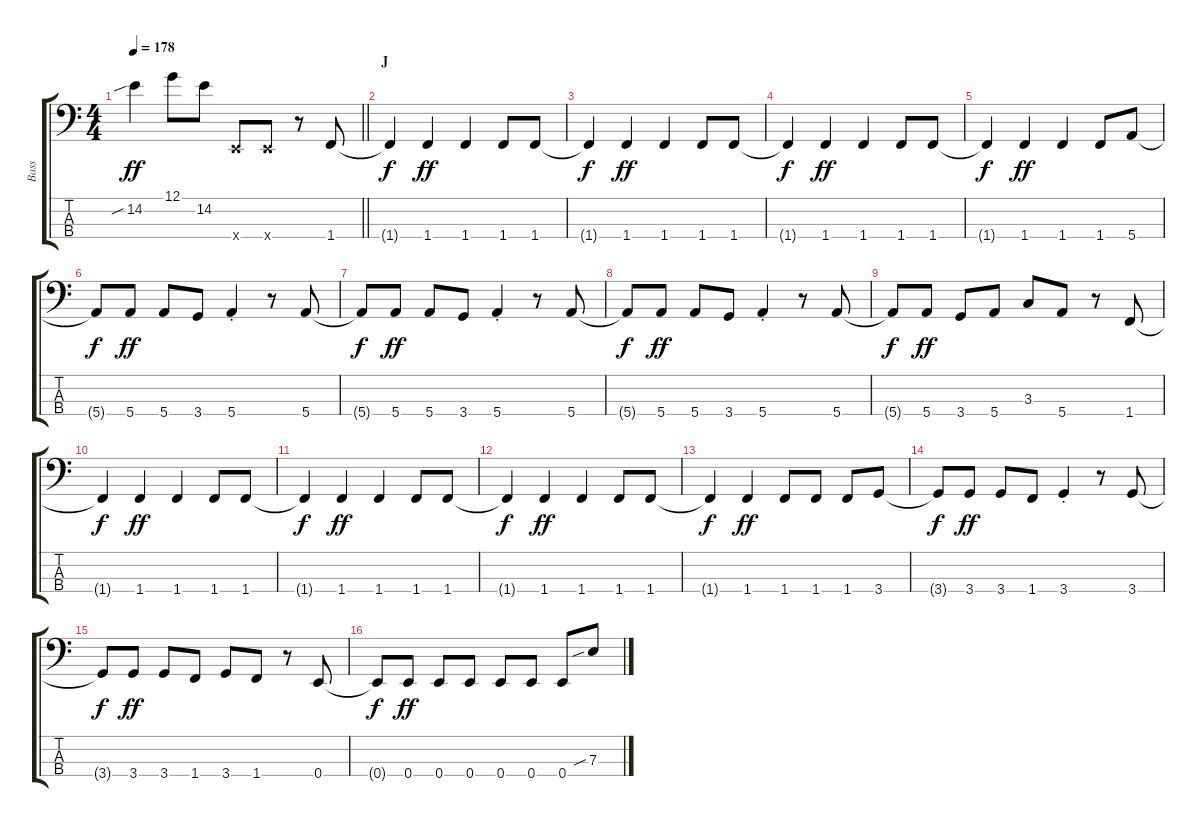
\track ("Bass" "Bass") {instrument electricbasspick}
\staff {score tabs}
\tuning (G2 D2 A1 E1) {hide}
\ts (4 4)
\tempo 178
\clef f4
\barLineRight lightlight
\ks c
14.2{sib}.4{dy ff} 12.1.8 14.2.8 0.4{x}.8 0.4{x}.8 r.8 1.4.8 |
\section ("" "J")
1.4{t}.4{dy f} 1.4.4{dy ff} 1.4.4 1.4.8 1.4.8 |
1.4{t}.4{dy f} 1.4.4{dy ff} 1.4.4 1.4.8 1.4.8 |
1.4{t}.4{dy f} 1.4.4{dy ff} 1.4.4 1.4.8 1.4.8 |
1.4{t}.4{dy f} 1.4.4{dy ff} 1.4.4 1.4.8 5.4.8 |
5.4{t}.8{dy f} 5.4.8{dy ff} 5.4.8 3.4.8 5.4{st}.4 r.8 5.4.8 |
5.4{t}.8{dy f} 5.4.8{dy ff} 5.4.8 3.4.8 5.4{st}.4 r.8 5.4.8 |
5.4{t}.8{dy f} 5.4.8{dy ff} 5.4.8 3.4.8 5.4{st}.4 r.8 5.4.8 |
5.4{t}.8{dy f} 5.4.8{dy ff} 3.4.8 5.4.8 3.3.8 5.4.8 r.8 1.4.8 |
1.4{t}.4{dy f} 1.4.4{dy ff} 1.4.4 1.4.8 1.4.8 |
1.4{t}.4{dy f} 1.4.4{dy ff} 1.4.4 1.4.8 1.4.8 |
1.4{t}.4{dy f} 1.4.4{dy ff} 1.4.4 1.4.8 1.4.8 |
1.4{t}.4{dy f} 1.4.4{dy ff} 1.4.8 1.4.8 1.4.8 3.4.8 |
3.4{t}.8{dy f} 3.4.8{dy ff} 3.4.8 1.4.8 3.4{st}.4 r.8 3.4.8 |
3.4{t}.8{dy f} 3.4.8{dy ff} 3.4.8 1.4.8 3.4.8 1.4.8 r.8 0.4.8 |
0.4{t}.8{dy f} 0.4.8{dy ff} 0.4.8 0.4.8 0.4.8 0.4.8 0.4.8 7.3{sib}.8
